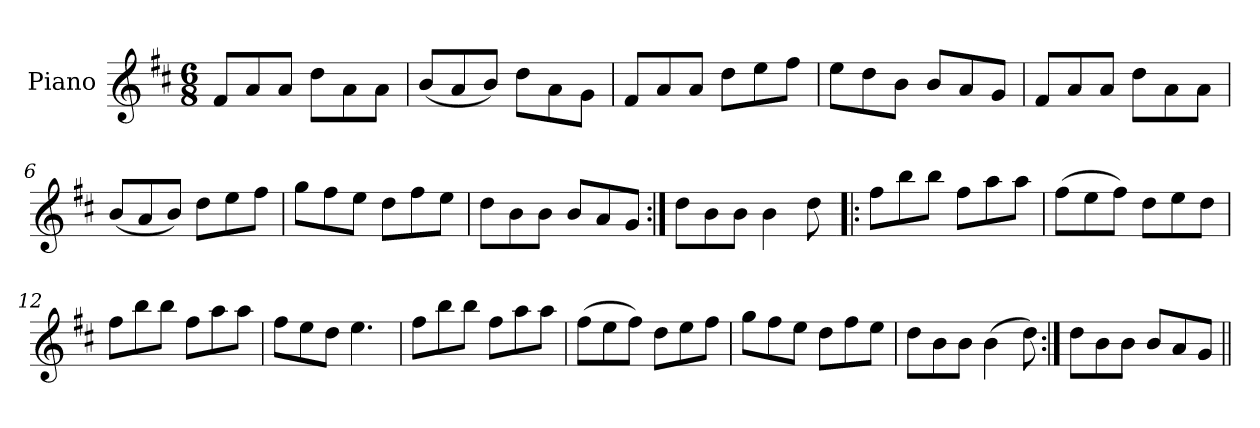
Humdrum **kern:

**kern
*part1
*staff1
*I"Piano
*I'Pno
*clefG2
*k[f#c#]
*D:
*M6/8
=1
8f#/L
8a/
8a/J
8dd\L
8a\
8a\J
=2
(8b/L
8a/
8b/J)
8dd\L
8a\
8g\J
=3
8f#/L
8a/
8a/J
8dd\L
8ee\
8ff#\J
=4
8ee\L
8dd\
8b\J
8b/L
8a/
8g/J
=5
8f#/L
8a/
8a/J
8dd\L
8a\
8a\J
=6
(8b/L
8a/
8b/J)
8dd\L
8ee\
8ff#\J
!!LO:LB:g=z
=7
8gg\L
8ff#\
8ee\J
8dd\L
8ff#\
8ee\J
=8
8dd\L
8b\
8b\J
8b/L
8a/
8g/J
=9:|!
8dd\L
8b\
8b\J
4b\
8dd\
=10!|:
8ff#\L
8bb\
8bb\J
8ff#\L
8aa\
8aa\J
=11
(>8ff#\L
8ee\
8ff#\J)
8dd\L
8ee\
8dd\J
=12
8ff#\L
8bb\
8bb\J
8ff#\L
8aa\
8aa\J
!!LO:LB:g=z
=13
8ff#\L
8ee\
8dd\J
4.ee\
=14
8ff#\L
8bb\
8bb\J
8ff#\L
8aa\
8aa\J
=15
(>8ff#\L
8ee\
8ff#\J)
8dd\L
8ee\
8ff#\J
=16
8gg\L
8ff#\
8ee\J
8dd\L
8ff#\
8ee\J
=17
8dd\L
8b\
8b\J
(>4b\
8dd\)
=18:|!
8dd\L
8b\
8b\J
8b/L
8a/
8g/J
=||
*-
